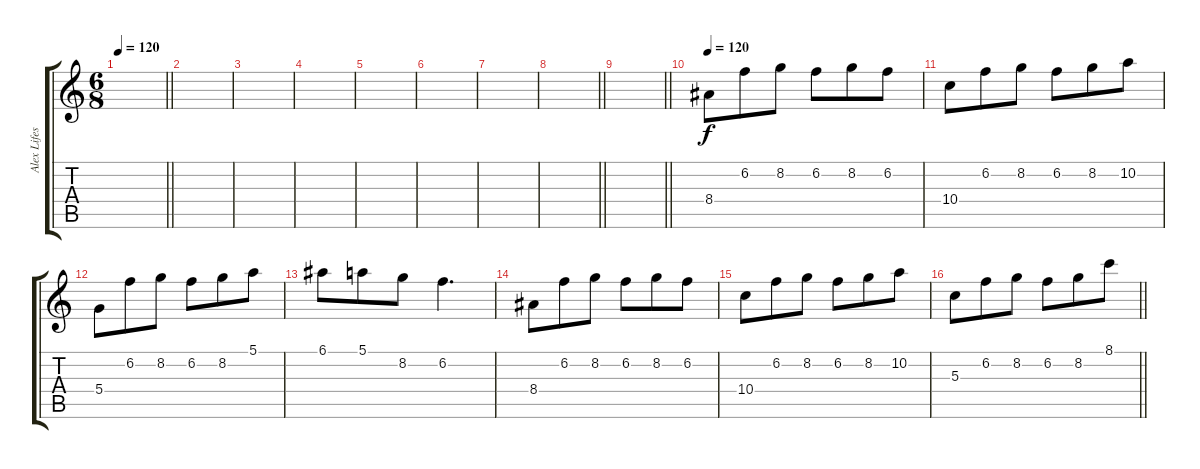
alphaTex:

\track ("Alex Lifeson LIder " "Alex Lifes") {instrument acousticguitarsteel}
\staff {score tabs}
\tuning (E4 B3 G3 D3 A2 E2) {hide}
\ts (6 8)
\tempo 120
\clef g2
\barLineRight lightlight
\ks c
|
|
|
|
|
|
|
\barLineRight lightlight
|
\barLineRight lightlight
|
\tempo 120
8.4.8{instrument acousticguitarsteel} 6.2.8 8.2.8 6.2.8 8.2.8 6.2.8 |
10.4.8 6.2.8 8.2.8 6.2.8 8.2.8 10.2.8 |
5.4.8 6.2.8 8.2.8 6.2.8 8.2.8 5.1.8 |
6.1.8 5.1.8 8.2.8 6.2.4{d} |
8.4.8 6.2.8 8.2.8 6.2.8 8.2.8 6.2.8 |
10.4.8 6.2.8 8.2.8 6.2.8 8.2.8 10.2.8 |
\barLineRight lightlight
5.3.8 6.2.8 8.2.8 6.2.8 8.2.8 8.1.8
